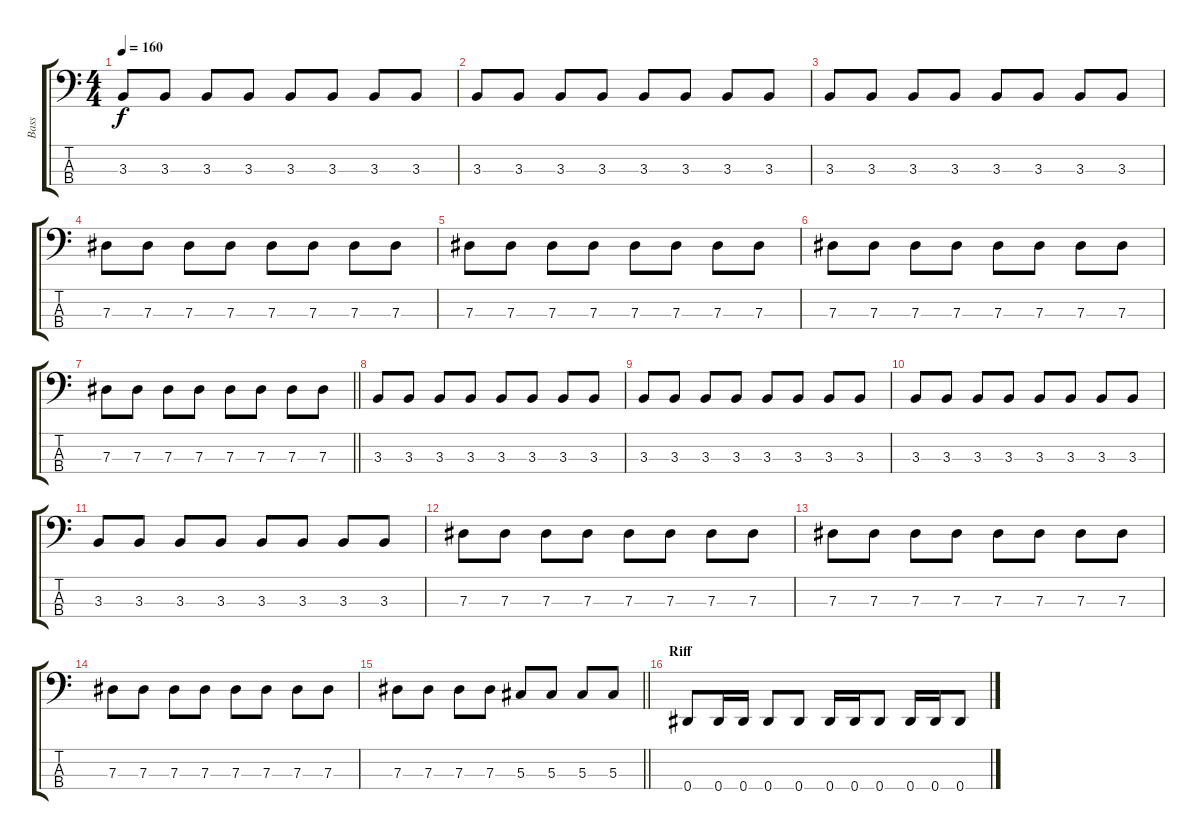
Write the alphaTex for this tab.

\track ("Bass" "Bass") {instrument electricbassfinger}
\staff {score tabs}
\tuning (Gb2 Db2 Ab1 Eb1) {hide}
\ts (4 4)
\tempo 160
\clef f4
\ks c
3.3.8{dy f} 3.3.8 3.3.8 3.3.8 3.3.8 3.3.8 3.3.8 3.3.8 |
3.3.8 3.3.8 3.3.8 3.3.8 3.3.8 3.3.8 3.3.8 3.3.8 |
3.3.8 3.3.8 3.3.8 3.3.8 3.3.8 3.3.8 3.3.8 3.3.8 |
7.3.8 7.3.8 7.3.8 7.3.8 7.3.8 7.3.8 7.3.8 7.3.8 |
7.3.8 7.3.8 7.3.8 7.3.8 7.3.8 7.3.8 7.3.8 7.3.8 |
7.3.8 7.3.8 7.3.8 7.3.8 7.3.8 7.3.8 7.3.8 7.3.8 |
\barLineRight lightlight
7.3.8 7.3.8 7.3.8 7.3.8 7.3.8 7.3.8 7.3.8 7.3.8 |
3.3.8 3.3.8 3.3.8 3.3.8 3.3.8 3.3.8 3.3.8 3.3.8 |
3.3.8 3.3.8 3.3.8 3.3.8 3.3.8 3.3.8 3.3.8 3.3.8 |
3.3.8 3.3.8 3.3.8 3.3.8 3.3.8 3.3.8 3.3.8 3.3.8 |
3.3.8 3.3.8 3.3.8 3.3.8 3.3.8 3.3.8 3.3.8 3.3.8 |
7.3.8 7.3.8 7.3.8 7.3.8 7.3.8 7.3.8 7.3.8 7.3.8 |
7.3.8 7.3.8 7.3.8 7.3.8 7.3.8 7.3.8 7.3.8 7.3.8 |
7.3.8 7.3.8 7.3.8 7.3.8 7.3.8 7.3.8 7.3.8 7.3.8 |
\barLineRight lightlight
7.3.8 7.3.8 7.3.8 7.3.8 5.3.8 5.3.8 5.3.8 5.3.8 |
\section ("" "Riff")
0.4.8 0.4.16 0.4.16 0.4.8 0.4.8 0.4.16 0.4.16 0.4.8 0.4.16 0.4.16 0.4.8
